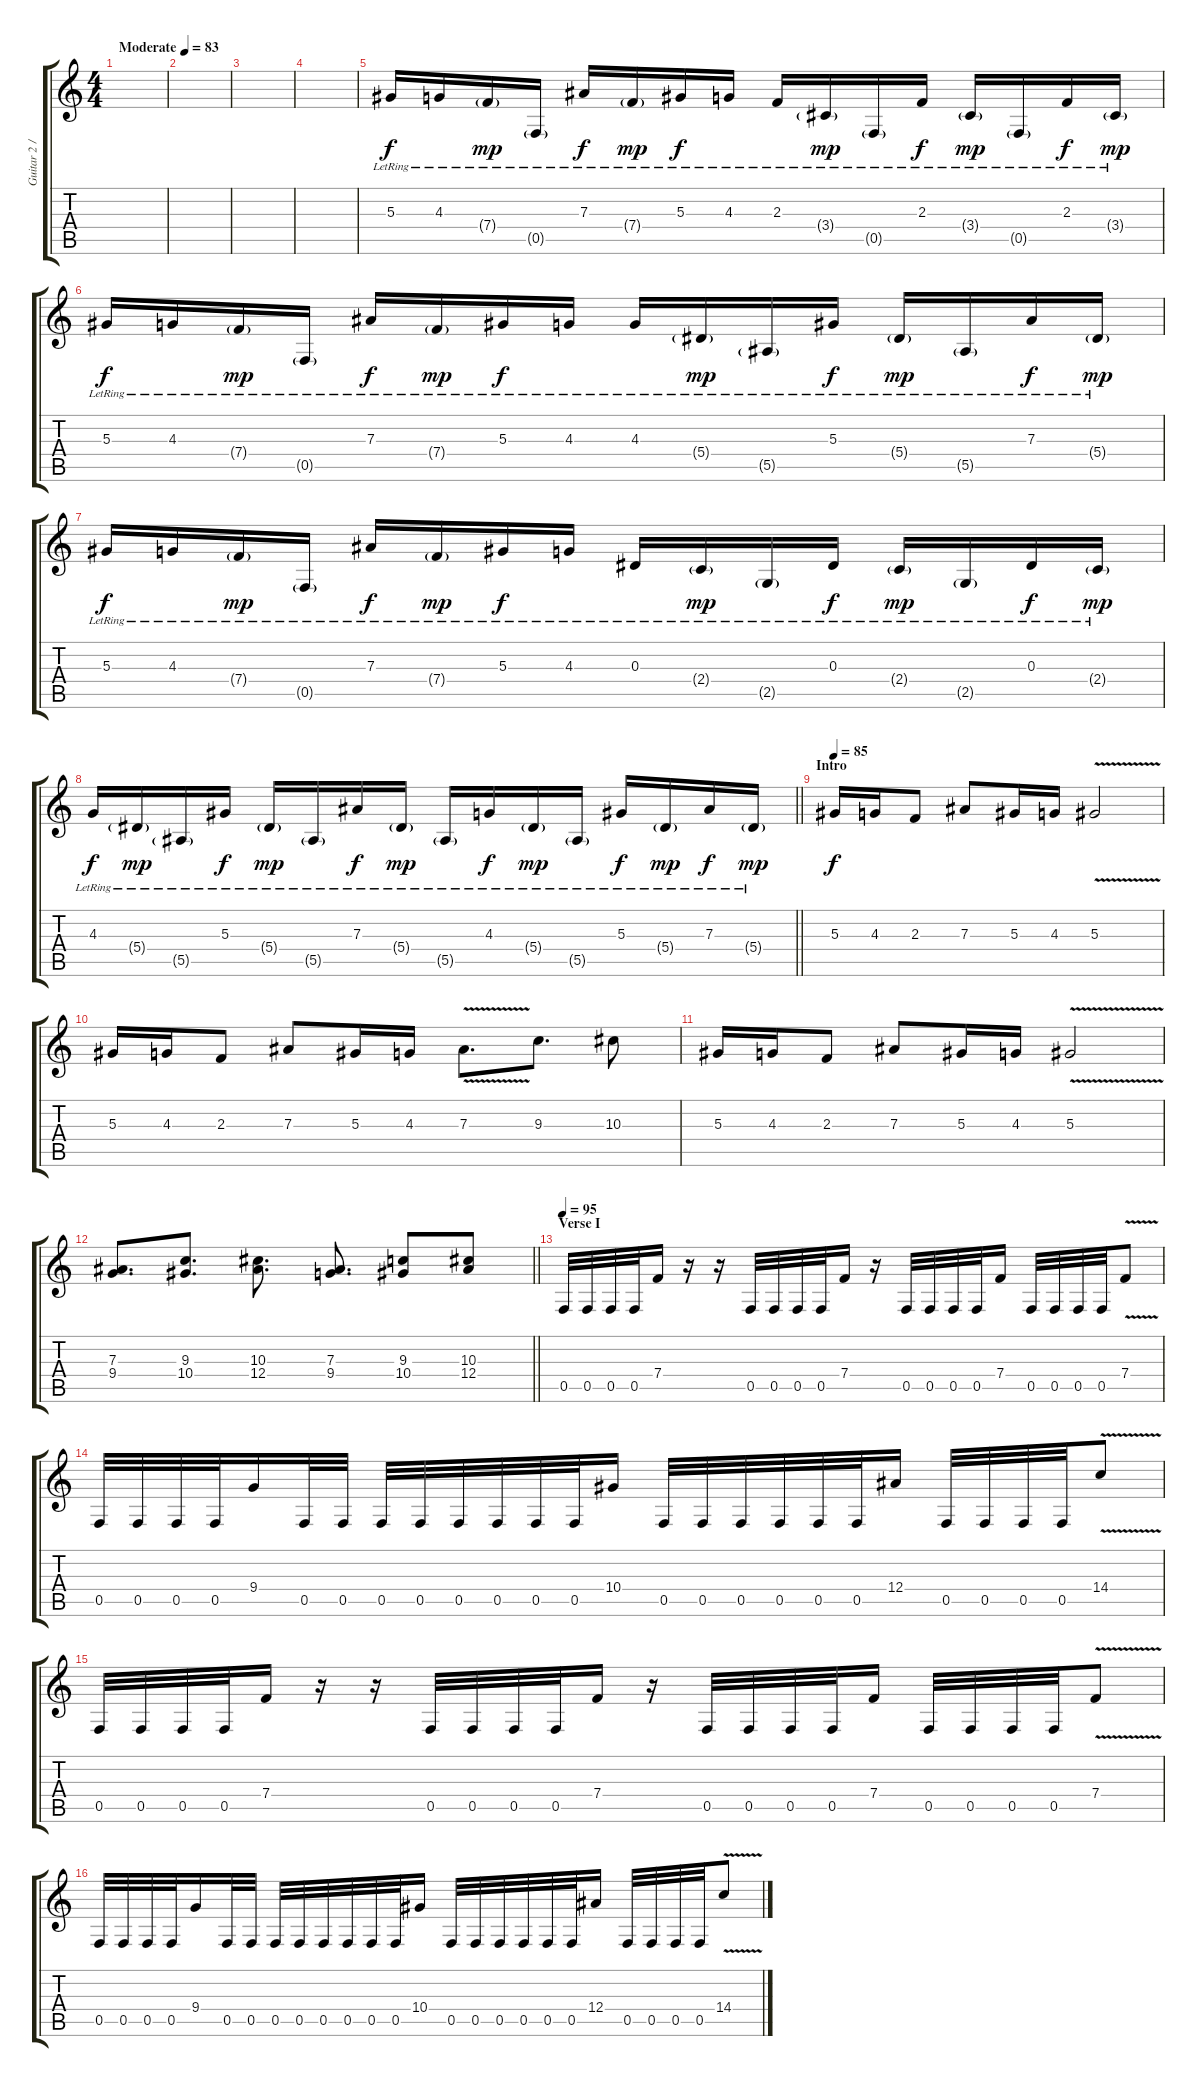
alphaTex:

\track ("Guitar 2 / Solo" "Guitar 2 /") {instrument acousticguitarsteel}
\staff {score tabs}
\tuning (C4 G3 Eb3 Bb2 F2 C2) {hide}
\ts (4 4)
\tempo (83 "Moderate")
\clef g2
\ks c
|
|
|
|
5.3{lr}.16{instrument acousticguitarsteel} 4.3{lr}.16 7.4{g lr}.16{dy mp} 0.5{g lr}.16 7.3{lr}.16{dy f} 7.4{g lr}.16{dy mp} 5.3{lr}.16{dy f} 4.3{lr}.16 2.3{lr}.16 3.4{g lr}.16{dy mp} 0.5{g lr}.16 2.3{lr}.16{dy f} 3.4{g lr}.16{dy mp} 0.5{g lr}.16 2.3{lr}.16{dy f} 3.4{g lr}.16{dy mp} |
5.3{lr}.16{dy f} 4.3{lr}.16 7.4{g lr}.16{dy mp} 0.5{g lr}.16 7.3{lr}.16{dy f} 7.4{g lr}.16{dy mp} 5.3{lr}.16{dy f} 4.3{lr}.16 4.3{lr}.16 5.4{g lr}.16{dy mp} 5.5{g lr}.16 5.3{lr}.16{dy f} 5.4{g lr}.16{dy mp} 5.5{g lr}.16 7.3{lr}.16{dy f} 5.4{g lr}.16{dy mp} |
5.3{lr}.16{dy f} 4.3{lr}.16 7.4{g lr}.16{dy mp} 0.5{g lr}.16 7.3{lr}.16{dy f} 7.4{g lr}.16{dy mp} 5.3{lr}.16{dy f} 4.3{lr}.16 0.3{lr}.16 2.4{g lr}.16{dy mp} 2.5{g lr}.16 0.3{lr}.16{dy f} 2.4{g lr}.16{dy mp} 2.5{g lr}.16 0.3{lr}.16{dy f} 2.4{g lr}.16{dy mp} |
\barLineRight lightlight
4.3{lr}.16{dy f} 5.4{g lr}.16{dy mp} 5.5{g lr}.16 5.3{lr}.16{dy f} 5.4{g lr}.16{dy mp} 5.5{g lr}.16 7.3{lr}.16{dy f} 5.4{g lr}.16{dy mp} 5.5{g lr}.16 4.3{lr}.16{dy f} 5.4{g lr}.16{dy mp} 5.5{g lr}.16 5.3{lr}.16{dy f} 5.4{g lr}.16{dy mp} 7.3{lr}.16{dy f} 5.4{g lr}.16{dy mp} |
\section ("" "Intro")
\tempo 85
5.3.16{dy f instrument overdrivenguitar} 4.3.16 2.3.8 7.3.8 5.3.16 4.3.16 5.3{v}.2 |
5.3.16 4.3.16 2.3.8 7.3.8 5.3.16 4.3.16 7.3{v}.8{d} 9.3.8{d} 10.3.8 |
5.3.16 4.3.16 2.3.8 7.3.8 5.3.16 4.3.16 5.3{v}.2 |
\barLineRight lightlight
(7.3 9.4).8{d} (9.3 10.4).8{d} (10.3 12.4).8{d} (7.3 9.4).8{d} (9.3 10.4).8 (10.3 12.4).8 |
\section ("" "Verse I")
\tempo 95
0.5.32 0.5.32 0.5.32 0.5.32 7.4.16 r.16 r.16 0.5.32 0.5.32 0.5.32 0.5.32 7.4.16 r.16 0.5.32 0.5.32 0.5.32 0.5.32 7.4.16 0.5.32 0.5.32 0.5.32 0.5.32 7.4{v}.8 |
0.5.32 0.5.32 0.5.32 0.5.32 9.4.16 0.5.32 0.5.32 0.5.32 0.5.32 0.5.32 0.5.32 0.5.32 0.5.32 10.4.16 0.5.32 0.5.32 0.5.32 0.5.32 0.5.32 0.5.32 12.4.16 0.5.32 0.5.32 0.5.32 0.5.32 14.4{v}.8 |
0.5.32 0.5.32 0.5.32 0.5.32 7.4.16 r.16 r.16 0.5.32 0.5.32 0.5.32 0.5.32 7.4.16 r.16 0.5.32 0.5.32 0.5.32 0.5.32 7.4.16 0.5.32 0.5.32 0.5.32 0.5.32 7.4{v}.8 |
0.5.32 0.5.32 0.5.32 0.5.32 9.4.16 0.5.32 0.5.32 0.5.32 0.5.32 0.5.32 0.5.32 0.5.32 0.5.32 10.4.16 0.5.32 0.5.32 0.5.32 0.5.32 0.5.32 0.5.32 12.4.16 0.5.32 0.5.32 0.5.32 0.5.32 14.4{v}.8
